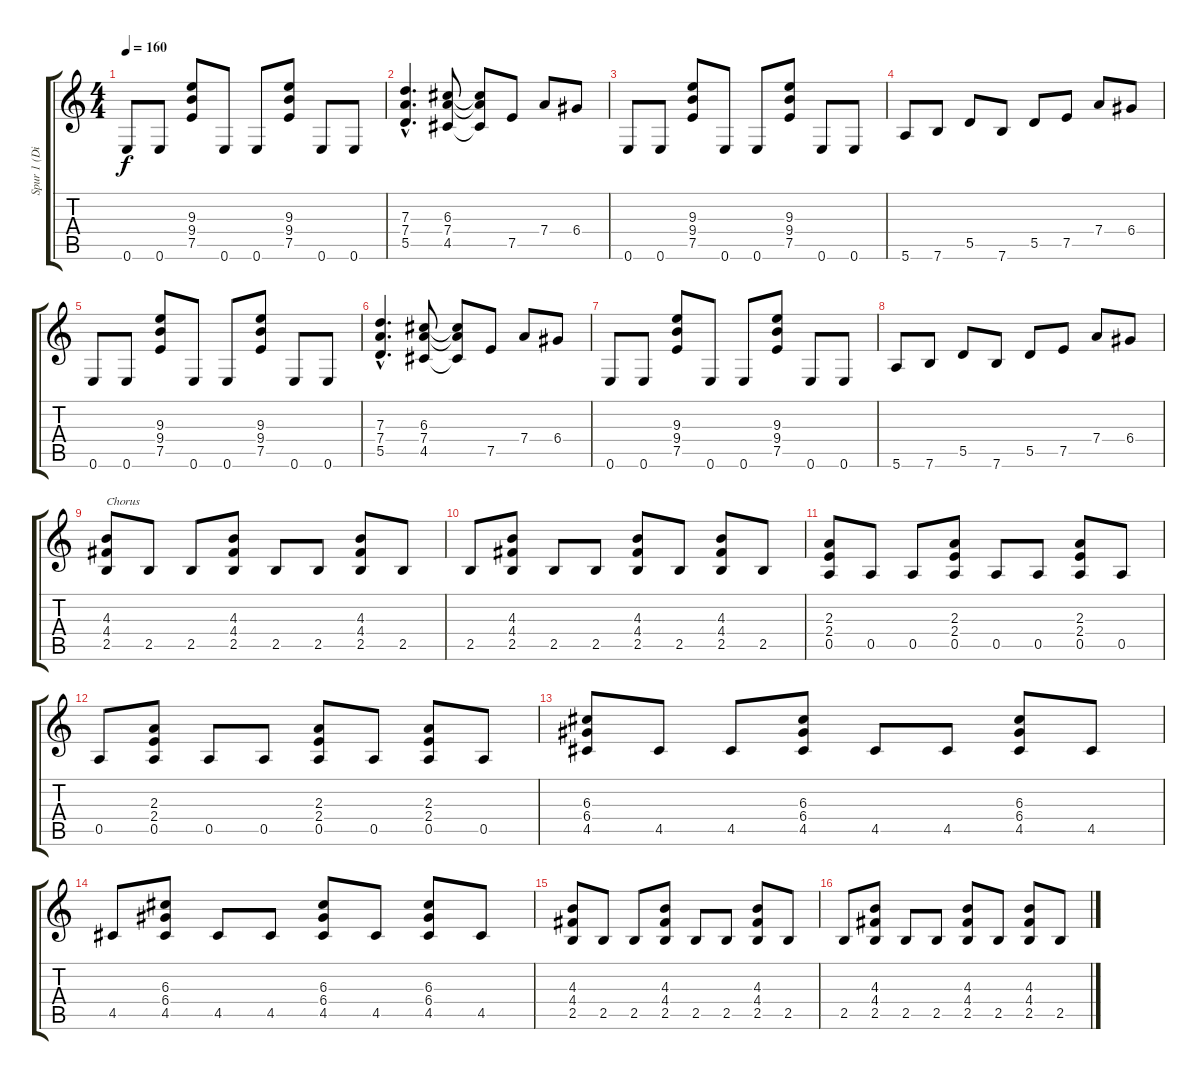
\track ("Spur 1 (Disto)" "Spur 1 (Di") {instrument distortionguitar}
\staff {score tabs}
\tuning (E4 B3 G3 D3 A2 E2) {hide}
\ts (4 4)
\tempo 160
\clef g2
\ks c
0.6.8{dy f} 0.6.8 (9.3 9.4 7.5).8 0.6.8 0.6.8 (9.3 9.4 7.5).8 0.6.8 0.6.8 |
(7.3{hac} 7.4{hac} 5.5{hac}).4{d} (6.3 7.4 4.5).8 (6.3{t} 7.4{t} 4.5{t}).8 7.5.8 7.4.8 6.4.8 |
0.6.8 0.6.8 (9.3 9.4 7.5).8 0.6.8 0.6.8 (9.3 9.4 7.5).8 0.6.8 0.6.8 |
5.6.8 7.6.8 5.5.8 7.6.8 5.5.8 7.5.8 7.4.8 6.4.8 |
0.6.8 0.6.8 (9.3 9.4 7.5).8 0.6.8 0.6.8 (9.3 9.4 7.5).8 0.6.8 0.6.8 |
(7.3{hac} 7.4{hac} 5.5{hac}).4{d} (6.3 7.4 4.5).8 (6.3{t} 7.4{t} 4.5{t}).8 7.5.8 7.4.8 6.4.8 |
0.6.8 0.6.8 (9.3 9.4 7.5).8 0.6.8 0.6.8 (9.3 9.4 7.5).8 0.6.8 0.6.8 |
5.6.8 7.6.8 5.5.8 7.6.8 5.5.8 7.5.8 7.4.8 6.4.8 |
(4.3 4.4 2.5).8{txt "Chorus"} 2.5.8 2.5.8 (4.3 4.4 2.5).8 2.5.8 2.5.8 (4.3 4.4 2.5).8 2.5.8 |
2.5.8 (4.3 4.4 2.5).8 2.5.8 2.5.8 (4.3 4.4 2.5).8 2.5.8 (4.3 4.4 2.5).8 2.5.8 |
(2.3 2.4 0.5).8 0.5.8 0.5.8 (2.3 2.4 0.5).8 0.5.8 0.5.8 (2.3 2.4 0.5).8 0.5.8 |
0.5.8 (2.3 2.4 0.5).8 0.5.8 0.5.8 (2.3 2.4 0.5).8 0.5.8 (2.3 2.4 0.5).8 0.5.8 |
(6.3 6.4 4.5).8 4.5.8 4.5.8 (6.3 6.4 4.5).8 4.5.8 4.5.8 (6.3 6.4 4.5).8 4.5.8 |
4.5.8 (6.3 6.4 4.5).8 4.5.8 4.5.8 (6.3 6.4 4.5).8 4.5.8 (6.3 6.4 4.5).8 4.5.8 |
(4.3 4.4 2.5).8 2.5.8 2.5.8 (4.3 4.4 2.5).8 2.5.8 2.5.8 (4.3 4.4 2.5).8 2.5.8 |
2.5.8 (4.3 4.4 2.5).8 2.5.8 2.5.8 (4.3 4.4 2.5).8 2.5.8 (4.3 4.4 2.5).8 2.5.8
